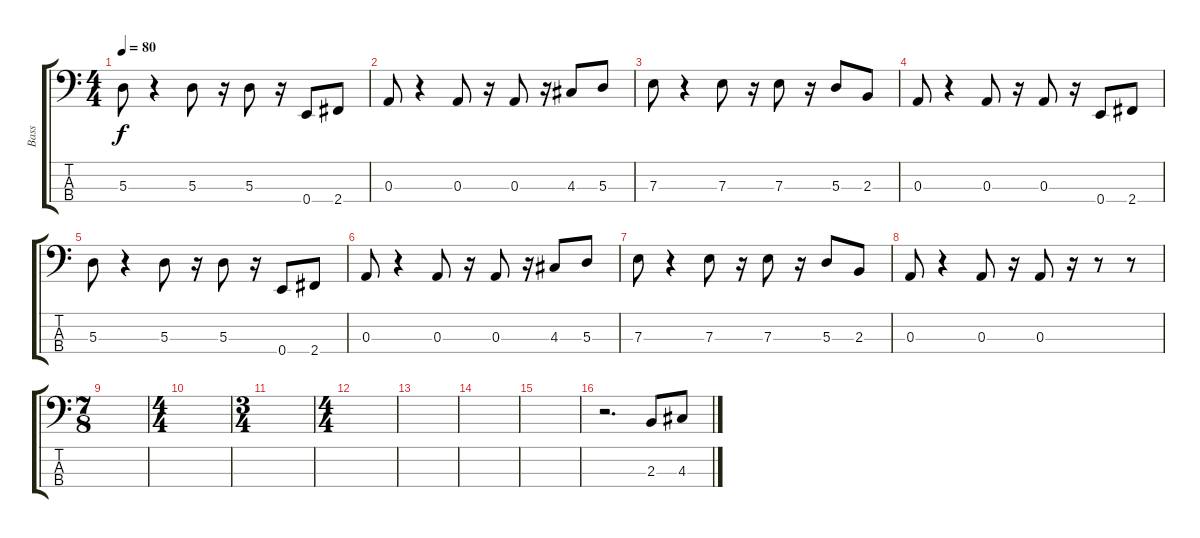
\track ("Bass" "Bass") {instrument electricbassfinger}
\staff {score tabs}
\tuning (G2 D2 A1 E1) {hide}
\ts (4 4)
\tempo 80
\clef f4
\ks c
5.3.8{dy f} r.4 5.3.8 r.16 5.3.8 r.16 0.4.8 2.4.8 |
0.3.8 r.4 0.3.8 r.16 0.3.8 r.16 4.3.8 5.3.8 |
7.3.8 r.4 7.3.8 r.16 7.3.8 r.16 5.3.8 2.3.8 |
0.3.8 r.4 0.3.8 r.16 0.3.8 r.16 0.4.8 2.4.8 |
5.3.8 r.4 5.3.8 r.16 5.3.8 r.16 0.4.8 2.4.8 |
0.3.8 r.4 0.3.8 r.16 0.3.8 r.16 4.3.8 5.3.8 |
7.3.8 r.4 7.3.8 r.16 7.3.8 r.16 5.3.8 2.3.8 |
0.3.8 r.4 0.3.8 r.16 0.3.8 r.16 r.8 r.8 |
\ts (7 8)
|
\ts (4 4)
|
\ts (3 4)
|
\ts (4 4)
|
|
|
|
r.2{d} 2.3.8 4.3.8
